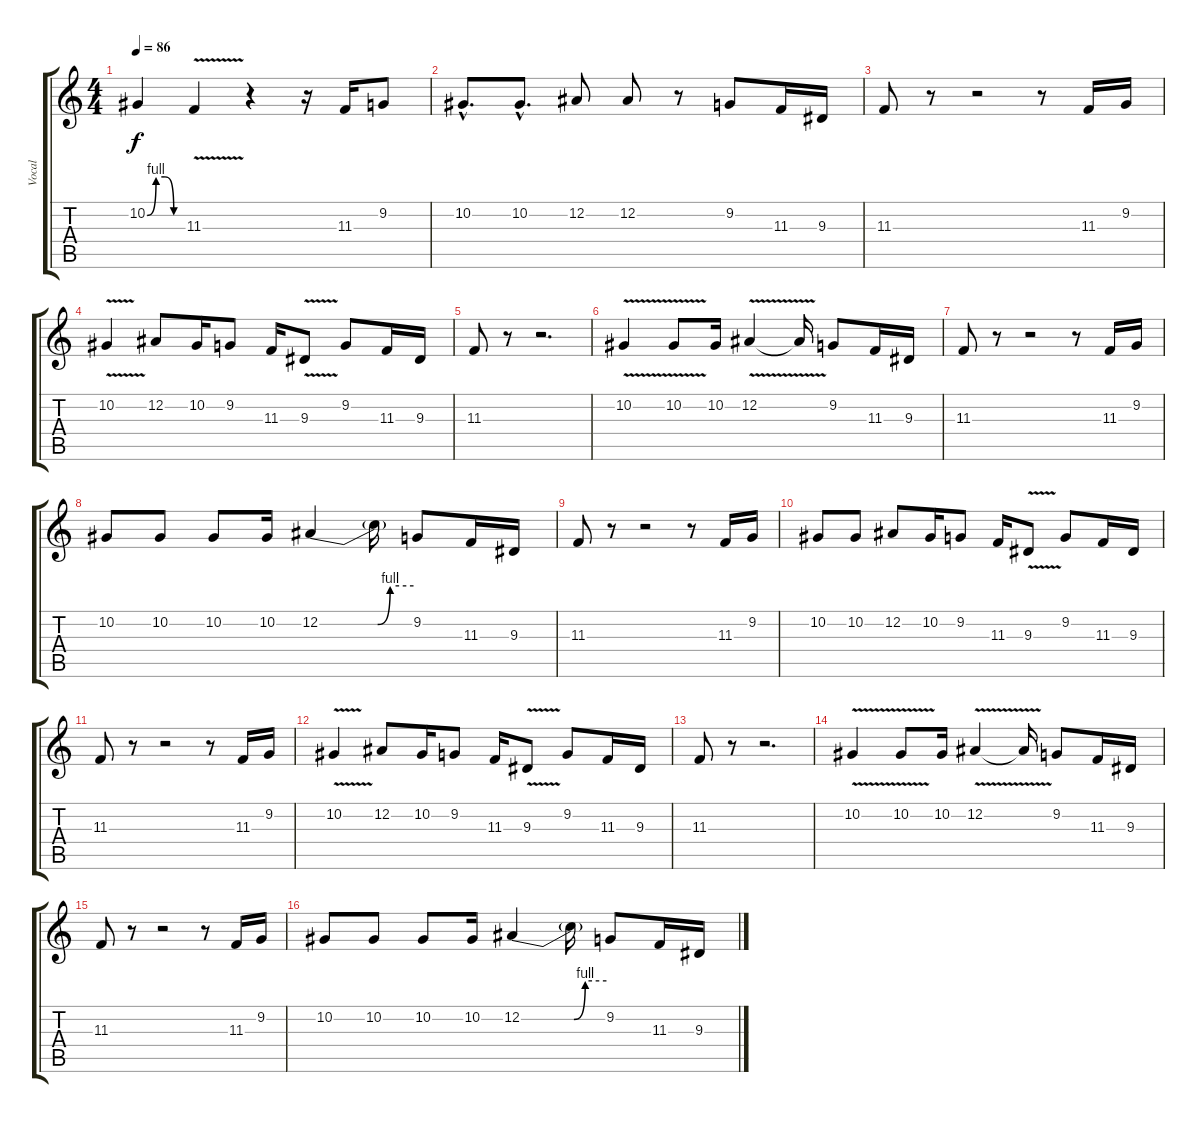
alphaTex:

\track ("Vocal" "Vocal") {instrument tenorsax}
\staff {score tabs}
\tuning (Eb4 Bb3 Gb3 Db3 Ab2 Eb2) {hide}
\ts (4 4)
\tempo 86
\clef g2
\ks c
10.2{be (custom 0 0 15 4 30 4 45 0 60 0)}.4{dy f} 11.3{v}.4 r.4 r.16 11.3.16 9.2.8 |
10.2{hac}.8{d} 10.2{hac}.8{d} 12.2.8 12.2.8 r.8 9.2.8 11.3.16 9.3.16 |
11.3.8 r.8 r.2 r.8 11.3.16 9.2.16 |
10.2{v}.4 12.2.8 10.2.16 9.2.8 11.3.16 9.3{v}.8 9.2.8 11.3.16 9.3.16 |
11.3.8 r.8 r.2{d} |
10.2{v}.4 10.2{v}.8 10.2.16 12.2{v}.4 12.2{t}.16 9.2.8 11.3.16 9.3.16 |
11.3.8 r.8 r.2 r.8 11.3.16 9.2.16 |
10.2.8 10.2.8 10.2.8 10.2.16 12.2{be (custom 0 0 37 0 45 4 60 4)}.4 12.2{t}.16 9.2.8 11.3.16 9.3.16 |
11.3.8 r.8 r.2 r.8 11.3.16 9.2.16 |
10.2.8 10.2.8 12.2.8 10.2.16 9.2.8 11.3.16 9.3{v}.8 9.2.8 11.3.16 9.3.16 |
11.3.8 r.8 r.2 r.8 11.3.16 9.2.16 |
10.2{v}.4 12.2.8 10.2.16 9.2.8 11.3.16 9.3{v}.8 9.2.8 11.3.16 9.3.16 |
11.3.8 r.8 r.2{d} |
10.2{v}.4 10.2{v}.8 10.2.16 12.2{v}.4 12.2{t}.16 9.2.8 11.3.16 9.3.16 |
11.3.8 r.8 r.2 r.8 11.3.16 9.2.16 |
10.2.8 10.2.8 10.2.8 10.2.16 12.2{be (custom 0 0 37 0 45 4 60 4)}.4 12.2{t}.16 9.2.8 11.3.16 9.3.16
